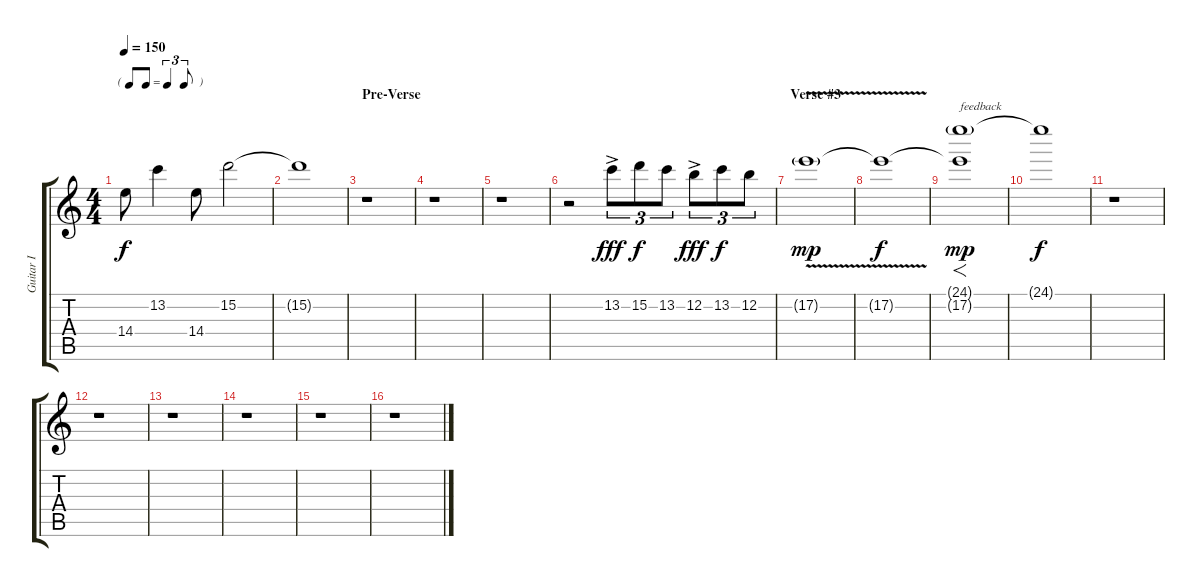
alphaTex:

\track ("Guitar I" "Guitar I") {instrument overdrivenguitar}
\staff {score tabs}
\tuning (E4 B3 G3 D3 A2 E2) {hide}
\ts (4 4)
\tf triplet8th
\tempo 150
\clef g2
\ks c
14.4.8{dy f} 13.2.4 14.4.8 15.2.2 |
15.2{t}.1 |
\section ("" "Pre-Verse")
r.1 |
r.1 |
r.1 |
r.2 13.2{ac}.8{tu (3 2) dy fff} 15.2.8{tu (3 2) dy f} 13.2.8{tu (3 2)} 12.2{ac}.8{tu (3 2) dy fff} 13.2.8{tu (3 2) dy f} 12.2.8{tu (3 2)} |
\section ("" "Verse #3")
17.2{v g}.1{dy mp} |
17.2{t}.1{dy f} |
(24.1{g} 17.2{t}).1{f txt "feedback" dy mp} |
24.1{t}.1{dy f} |
r.1 |
r.1 |
r.1 |
r.1 |
r.1 |
r.1
